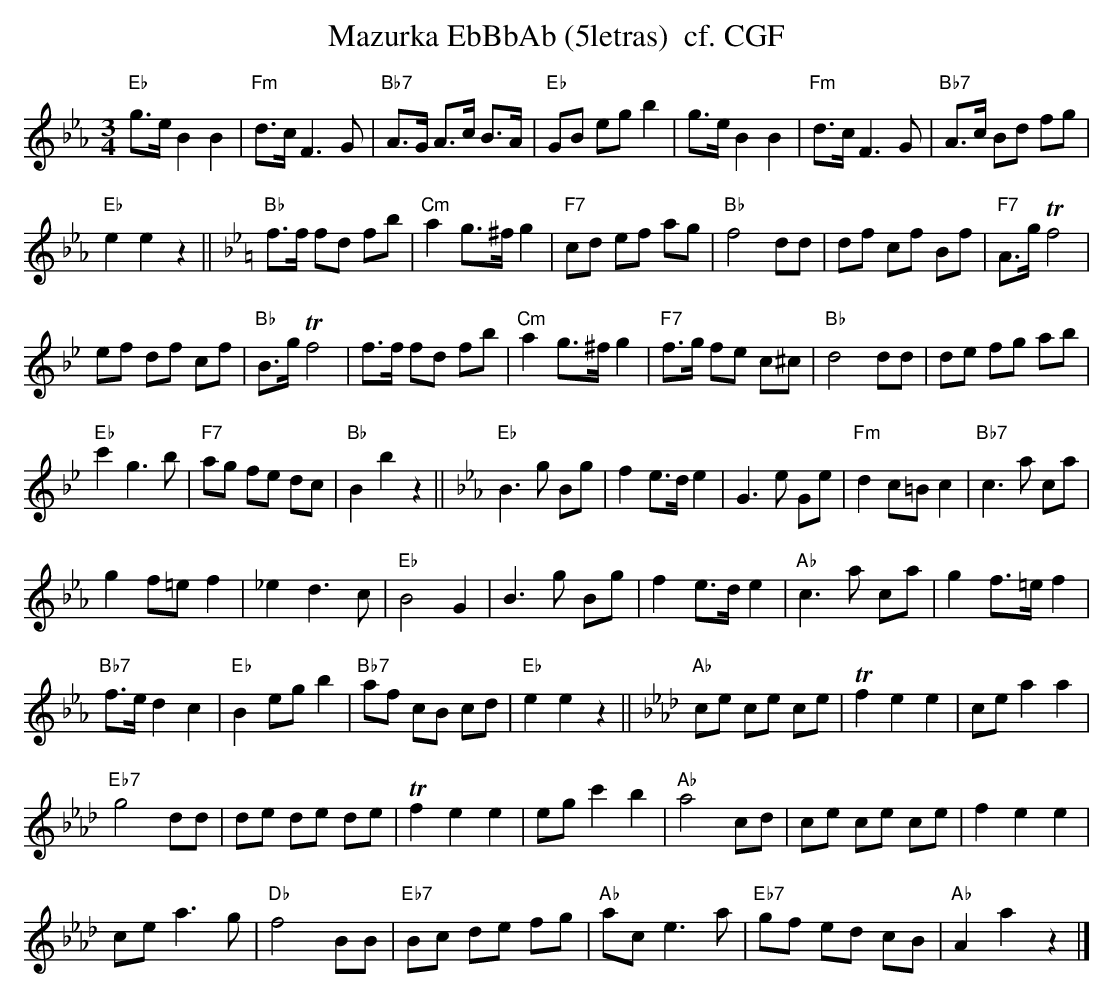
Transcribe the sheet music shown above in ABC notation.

X:1
T:Mazurka EbBbAb (5letras)  cf. CGF
M:3/4
L:1/8
K:Ebmaj%%MIDI gchordon
"Eb"g>eB2B2 | "Fm"d>cF3G | "Bb7"A>G A>c B>A | "Eb"GB egb2 | g>eB2B2 | "Fm"d>cF3G | "Bb7"A>c Bd fg |
"Eb"e2e2z2 || [K:Bbmaj] "Bb"f>f fd fb | "Cm"a2g>^fg2 | "F7"cd ef ag | "Bb"f4dd | df cf Bf | "F7"A>gTf4 |
ef df cf | "Bb"B>gTf4 | f>f fd fb | "Cm"a2g>^fg2 | "F7"f>g fe c^c | "Bb"d4dd | de fg ab |
"Eb"c'2g3b | "F7"ag fe dc | "Bb"B2b2z2 || [K:Ebmaj] "Eb"B3g Bg | f2e>de2 | G3e Ge | "Fm"d2c=Bc2 | "Bb7"c3a ca |
g2f=ef2 | _e2d3c | "Eb"B4G2 | B3g Bg | f2e>de2 | "Ab"c3a ca | g2 f>=ef2 |
"Bb7"f>ed2c2 | "Eb"B2egb2 | "Bb7"af cB cd | "Eb"e2e2z2 || [K:Abmaj] "Ab"ce ce ce | Tf2e2e2 | cea2a2 |
"Eb7"g4dd | de de de | Tf2e2e2 | egc'2b2 | "Ab"a4cd | ce ce ce | f2e2e2 |
cea3g | "Db"f4BB | "Eb7"Bc de fg | "Ab"ace3a | "Eb7"gf ed cB | "Ab"A2a2z2 |]
